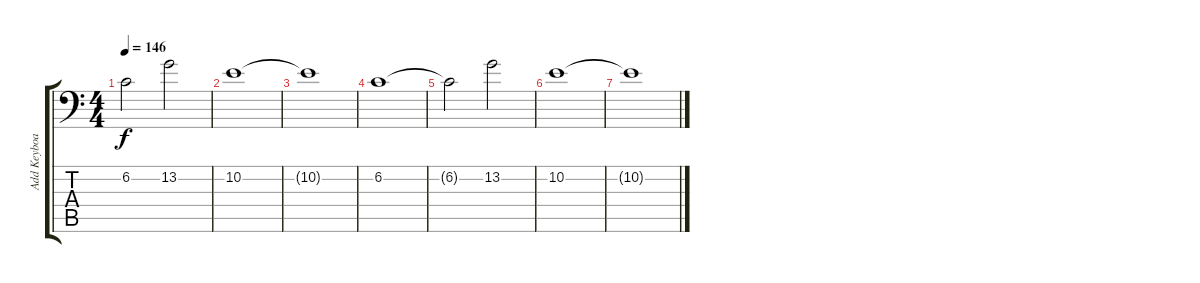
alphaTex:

\track ("Add Keyboards" "Add Keyboa") {instrument lead1square}
\staff {score tabs}
\tuning (B3 Gb3 D3 A2 E2 A1) {hide}
\ts (4 4)
\tempo 146
\clef f4
\ks c
6.2{t}.2{dy f} 13.2.2 |
10.2.1 |
10.2{t}.1 |
6.2.1{volume 0} |
6.2{t}.2 13.2.2 |
10.2.1 |
10.2{t}.1
